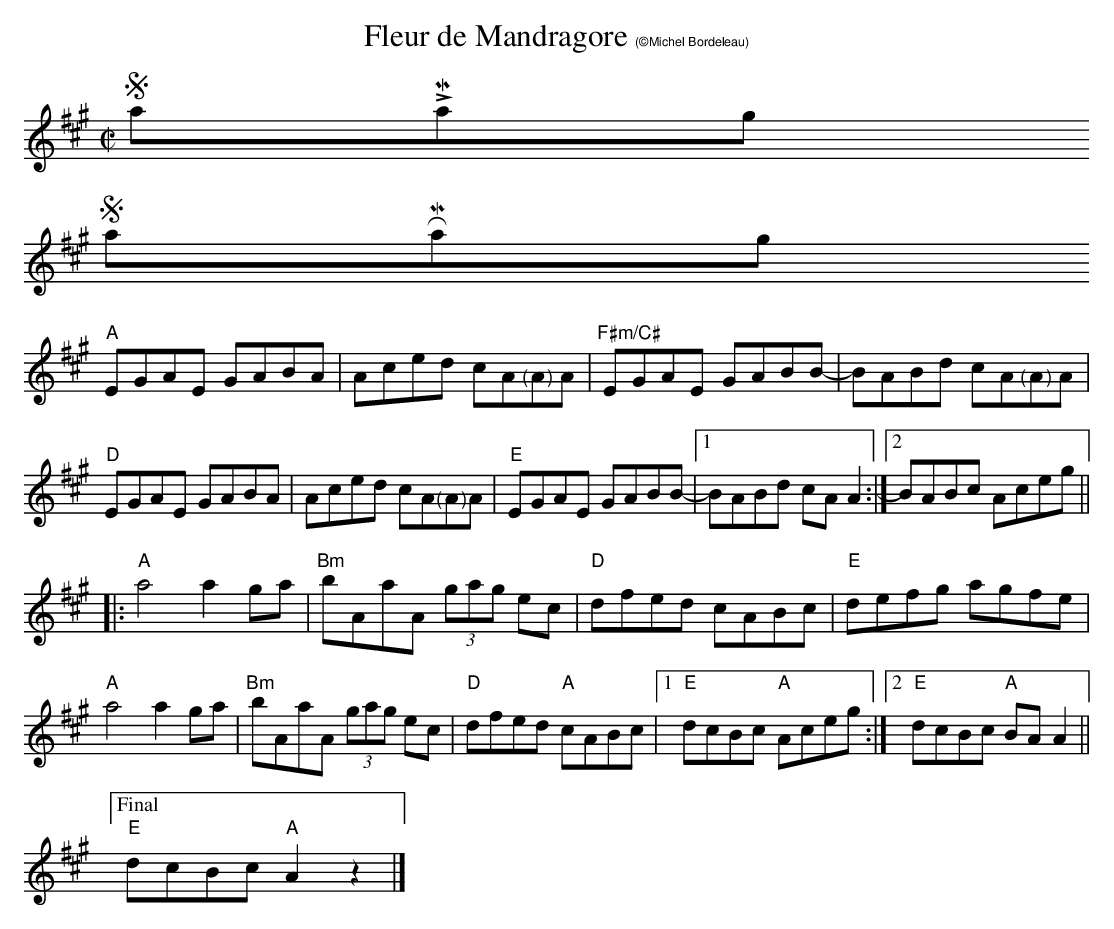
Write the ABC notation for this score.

X:1
T:Fleur de Mandragore $1(\251Michel Bordeleau)
L:1/8
M:C|
K:A
$SmallLMargin
$SmallRMargin
"A"EGAE GABA|Aced cA"<("">)"AA|"F#m/C#"EGAE GABB-| BABd cA"<("">)"AA|
"D"EGAE GABA|Aced cA"<("">)"AA|"E"EGAE GABB-|1BABd cAA2:|[2 BABc Aceg ||
[|:"A"a4 a2 ga| "Bm"bAaA (3gag ec |"D"dfed cABc|"E"defg agfe|
"A"a4 a2 ga| "Bm"bAaA (3gag ec |"D"dfed "A"cABc|[1  "E"dcBc "A"Aceg:|[2 "E"dcBc "A"BA A2 ||
["Final""E"dcBc "A"A2z2|]

$SmallRMargin
$SmallLMargin
